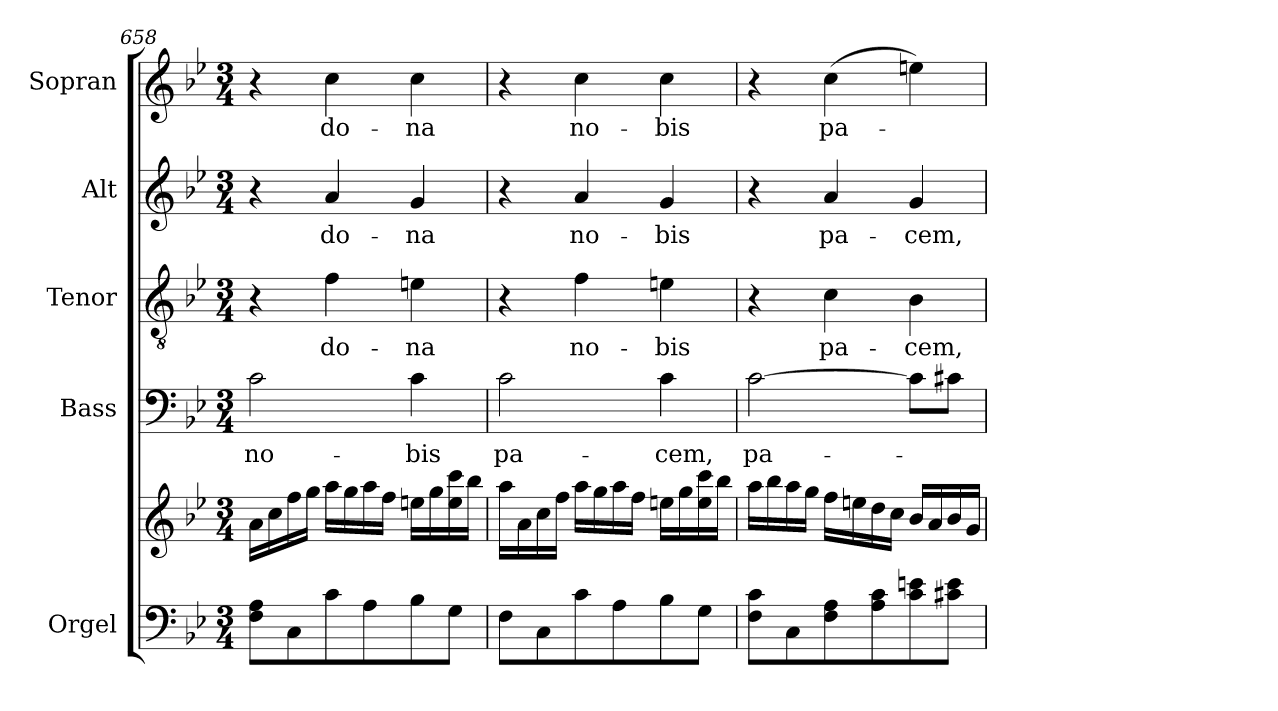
**kern	**kern	**kern	**text	**kern	**text	**kern	**text	**kern	**text
*part5	*part5	*part4	*part4	*part3	*part3	*part2	*part2	*part1	*part1
*staff6	*staff5	*staff4	*staff4	*staff3	*staff3	*staff2	*staff2	*staff1	*staff1
*I"Orgel	*	*I"Bass	*	*I"Tenor	*	*I"Alt	*	*I"Sopran	*
*I'Org.	*	*I'B.	*	*I'T.	*	*I'A.	*	*I'S.	*
*clefF4	*clefG2	*clefF4	*	*clefGv2	*	*clefG2	*	*clefG2	*
*k[b-e-]	*k[b-e-]	*k[b-e-]	*	*k[b-e-]	*	*k[b-e-]	*	*k[b-e-]	*
*B-:	*B-:	*B-:	*	*B-:	*	*B-:	*	*B-:	*
*M3/4	*M3/4	*M3/4	*	*M3/4	*	*M3/4	*	*M3/4	*
=658	=658	=658	=658	=658	=658	=658	=658	=658	=658
!	!	!	!LO:LY:b	!	!	!	!	!	!
8F\ 8A\L	16a\LL	2c\	no-	4r	.	4r	.	4r	.
.	16cc\	.	.	.	.	.	.	.	.
8C\	16ff\	.	.	.	.	.	.	.	.
.	16gg\JJ	.	.	.	.	.	.	.	.
!	!	!	!	!	!LO:LY:b	!	!LO:LY:b	!	!LO:LY:b
8c\	16aa\LL	.	.	4f\	do-	4a/	do-	4cc\	do-
.	16gg\	.	.	.	.	.	.	.	.
8A\	16aa\	.	.	.	.	.	.	.	.
.	16ff\JJ	.	.	.	.	.	.	.	.
!	!	!	!LO:LY:b	!	!LO:LY:b	!	!LO:LY:b	!	!LO:LY:b
8B-\	16een\LL	4c\	-bis	4en\	-na	4g/	-na	4cc\	-na
.	16gg\	.	.	.	.	.	.	.	.
8G\J	16ee\ 16ccc\	.	.	.	.	.	.	.	.
.	16bb-\JJ	.	.	.	.	.	.	.	.
!!LO:PB:g=z
=659	=659	=659	=659	=659	=659	=659	=659	=659	=659
!	!	!	!LO:LY:b	!	!	!	!	!	!
8F\L	16aa\LL	2c\	pa-	4r	.	4r	.	4r	.
.	16a\	.	.	.	.	.	.	.	.
8C\	16cc\	.	.	.	.	.	.	.	.
.	16ff\JJ	.	.	.	.	.	.	.	.
!	!	!	!	!	!LO:LY:b	!	!LO:LY:b	!	!LO:LY:b
8c\	16aa\LL	.	.	4f\	no-	4a/	no-	4cc\	no-
.	16gg\	.	.	.	.	.	.	.	.
8A\	16aa\	.	.	.	.	.	.	.	.
.	16ff\JJ	.	.	.	.	.	.	.	.
!	!	!	!LO:LY:b	!	!LO:LY:b	!	!LO:LY:b	!	!LO:LY:b
8B-\	16een\LL	4c\	-cem,	4en\	-bis	4g/	-bis	4cc\	-bis
.	16gg\	.	.	.	.	.	.	.	.
8G\J	16ee\ 16ccc\	.	.	.	.	.	.	.	.
.	16bb-\JJ	.	.	.	.	.	.	.	.
=660	=660	=660	=660	=660	=660	=660	=660	=660	=660
!	!	!	!LO:LY:b	!	!	!	!	!	!
8F\ 8c\L	16aa\LL	[2c\	pa-	4r	.	4r	.	4r	.
.	16bb-\	.	.	.	.	.	.	.	.
8C\	16aa\	.	.	.	.	.	.	.	.
.	16gg\JJ	.	.	.	.	.	.	.	.
!	!	!	!	!	!LO:LY:b	!	!LO:LY:b	!	!LO:LY:b
8F\ 8A\	16ff\LL	.	.	4c\	pa-	4a/	pa-	(>4cc\	pa-
.	16een\	.	.	.	.	.	.	.	.
8A\ 8c\	16dd\	.	.	.	.	.	.	.	.
.	16cc\JJ	.	.	.	.	.	.	.	.
!	!	!	!	!	!LO:LY:b	!	!LO:LY:b	!	!
8c\ 8en\	16b-/LL	8c\L]	.	4B-\	-cem,	4g/	-cem,	4een\)	.
.	16a/	.	.	.	.	.	.	.	.
8c#X\ 8e\J	16b-/	8c#X\J	.	.	.	.	.	.	.
.	16g/JJ	.	.	.	.	.	.	.	.
=	=	=	=	=	=	=	=	=	=
*-	*-	*-	*-	*-	*-	*-	*-	*-	*-
